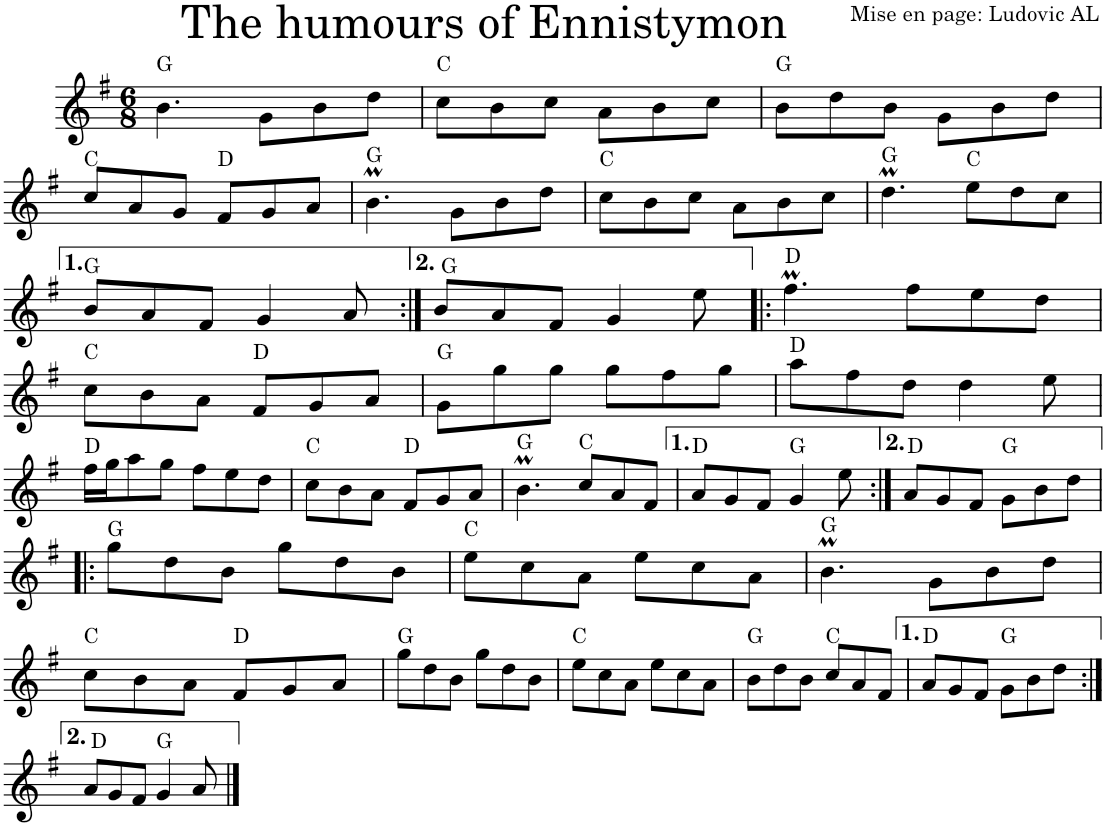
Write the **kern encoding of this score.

**kern	**harte
*part1	*part1
*staff1	*
*I"Violon	*
*I'Vln.	*
*clefG2	*
*k[f#]	*
*M6/8	*
=1	=1
4.b\	G:maj
8g\L	.
8b\	.
8dd\J	.
=2	=2
8cc\L	C:maj
8b\	.
8cc\J	.
8a\L	.
8b\	.
8cc\J	.
=3	=3
8b\L	G:maj
8dd\	.
8b\J	.
8g\L	.
8b\	.
8dd\J	.
!!LO:LB:g=z
=4	=4
8cc/L	C:maj
8a/	.
8g/J	.
8f#/L	D:maj
8g/	.
8a/J	.
=5	=5
4.bm\	G:maj
8g\L	.
8b\	.
8dd\J	.
=6	=6
8cc\L	C:maj
8b\	.
8cc\J	.
8a\L	.
8b\	.
8cc\J	.
=7	=7
4.ddM\	G:maj
8ee\L	C:maj
8dd\	.
8cc\J	.
!!LO:LB:g=z
=8	=8
8b/L	G:maj
8a/	.
8f#/J	.
4g/	.
8a/	.
=9:|!	=9:|!
8b/L	G:maj
8a/	.
8f#/J	.
4g/	.
8ee\	.
=10!|:	=10!|:
4.ff#m\	D:maj
8ff#\L	.
8ee\	.
8dd\J	.
!!LO:LB:g=z
=11	=11
8cc\L	C:maj
8b\	.
8a\J	.
8f#/L	D:maj
8g/	.
8a/J	.
=12	=12
8g\L	G:maj
8gg\	.
8gg\J	.
8gg\L	.
8ff#\	.
8gg\J	.
=13	=13
8aa\L	D:maj
8ff#\	.
8dd\J	.
4dd\	.
8ee\	.
!!LO:LB:g=z
=14	=14
16ff#\LL	D:maj
16gg\J	.
8aa\	.
8gg\J	.
8ff#\L	.
8ee\	.
8dd\J	.
=15	=15
8cc\L	C:maj
8b\	.
8a\J	.
8f#/L	D:maj
8g/	.
8a/J	.
=16	=16
4.bm\	G:maj
8cc/L	C:maj
8a/	.
8f#/J	.
=17	=17
8a/L	D:maj
8g/	.
8f#/J	.
4g/	G:maj
8ee\	.
=18:|!	=18:|!
8a/L	D:maj
8g/	.
8f#/J	.
8g\L	G:maj
8b\	.
8dd\J	.
!!LO:LB:g=z
=19!|:	=19!|:
8gg\L	G:maj
8dd\	.
8b\J	.
8gg\L	.
8dd\	.
8b\J	.
=20	=20
8ee\L	C:maj
8cc\	.
8a\J	.
8ee\L	.
8cc\	.
8a\J	.
=21	=21
4.bm\	G:maj
8g\L	.
8b\	.
8dd\J	.
!!LO:LB:g=z
=22	=22
8cc\L	C:maj
8b\	.
8a\J	.
8f#/L	D:maj
8g/	.
8a/J	.
=23	=23
8gg\L	G:maj
8dd\	.
8b\J	.
8gg\L	.
8dd\	.
8b\J	.
=24	=24
8ee\L	C:maj
8cc\	.
8a\J	.
8ee\L	.
8cc\	.
8a\J	.
=25	=25
8b\L	G:maj
8dd\	.
8b\J	.
8cc/L	C:maj
8a/	.
8f#/J	.
=26	=26
8a/L	D:maj
8g/	.
8f#/J	.
8g\L	G:maj
8b\	.
8dd\J	.
!!LO:LB:g=z
=27:|!	=27:|!
8a/L	D:maj
8g/	.
8f#/J	.
4g/	G:maj
8a/	.
==	==
*-	*-
